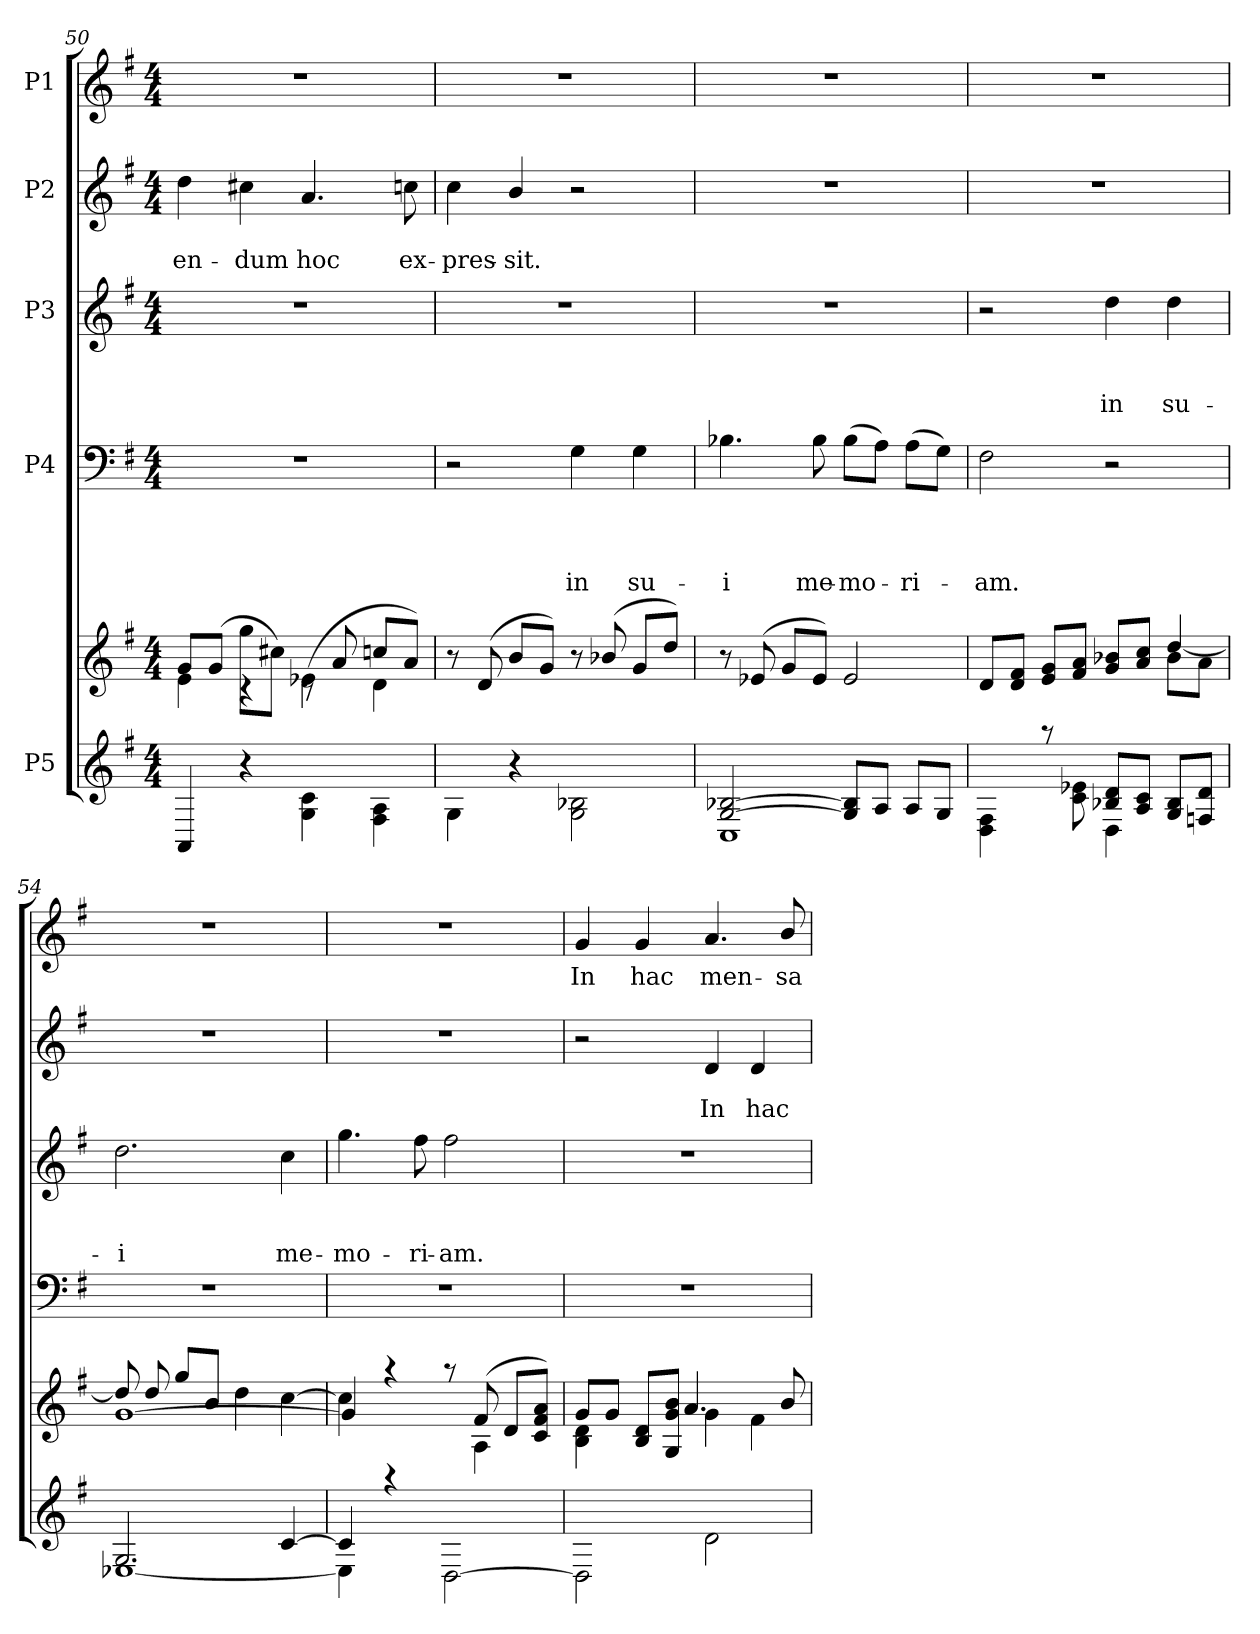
**kern	**kern	**kern	**text	**text	**text	**text	**kern	**text	**text	**text	**kern	**text	**text	**kern	**text
*part5	*part5	*part4	*part4	*part4	*part4	*part4	*part3	*part3	*part3	*part3	*part2	*part2	*part2	*part1	*part1
*staff6	*staff5	*staff4	*staff4	*staff4	*staff4	*staff4	*staff3	*staff3	*staff3	*staff3	*staff2	*staff2	*staff2	*staff1	*staff1
*I"P5	*	*I"P4	*	*	*	*	*I"P3	*	*	*	*I"P2	*	*	*I"P1	*
*clefG2	*clefG2	*clefF4	*	*	*	*	*clefG2	*	*	*	*clefG2	*	*	*clefG2	*
*k[f#]	*k[f#]	*k[f#]	*	*	*	*	*k[f#]	*	*	*	*k[f#]	*	*	*k[f#]	*
*G:	*G:	*G:	*	*	*	*	*G:	*	*	*	*G:	*	*	*G:	*
*M4/4	*M4/4	*M4/4	*	*	*	*	*M4/4	*	*	*	*M4/4	*	*	*M4/4	*
=50	=50	=50	=50	=50	=50	=50	=50	=50	=50	=50	=50	=50	=50	=50	=50
*^	*^	*	*	*	*	*	*	*	*	*	*	*	*	*	*
*	*^	*	*^	*	*	*	*	*	*	*	*	*	*	*	*	*	*
!	!	!	!	!	!	!	!	!	!	!	!	!	!	!	!	!	!LO:LY:b	!	!
4AA/	1ryy	1ryy	8g/L	4e\	1ryy	1r	.	.	.	.	1r	.	.	.	4dd\	.	-en-	1r	.
.	.	.	(<8g/J	.	.	.	.	.	.	.	.	.	.	.	.	.	.	.	.
!	!	!	!	!	!	!	!	!	!	!	!	!	!	!	!	!	!LO:LY:b	!	!
4r	.	.	8gg\L	4rc	.	.	.	.	.	.	.	.	.	.	4cc#X\	.	-dum	.	.
.	.	.	8cc#X\J)	.	.	.	.	.	.	.	.	.	.	.	.	.	.	.	.
!	!	!	!	!	!	!	!	!	!	!	!	!	!	!	!	!	!LO:LY:b	!	!
4G\ 4c\	.	.	(>4e-X\	8rc	.	.	.	.	.	.	.	.	.	.	4.a/	.	hoc	.	.
.	.	.	.	8a/	.	.	.	.	.	.	.	.	.	.	.	.	.	.	.
4F#\ 4A\	.	.	8ccn/L	4d\	.	.	.	.	.	.	.	.	.	.	.	.	.	.	.
!	!	!	!	!	!	!	!	!	!	!	!	!	!	!	!	!	!LO:LY:b	!	!
.	.	.	8a/J)	.	.	.	.	.	.	.	.	.	.	.	8ccn\	.	ex-	.	.
!!LO:LB:g=z
=51	=51	=51	=51	=51	=51	=51	=51	=51	=51	=51	=51	=51	=51	=51	=51	=51	=51	=51	=51
!	!	!	!	!	!	!	!	!	!	!	!	!	!	!	!	!	!LO:LY:b	!	!
4G\	1ryy	1ryy	8r	1ryy	1ryy	2r	.	.	.	.	1r	.	.	.	4cc\	.	-pres-	1r	.
.	.	.	(<8d/	.	.	.	.	.	.	.	.	.	.	.	.	.	.	.	.
!	!	!	!	!	!	!	!	!	!	!	!	!	!	!	!	!	!LO:LY:b	!	!
4r	.	.	8b/L	.	.	.	.	.	.	.	.	.	.	.	4b/	.	-sit.	.	.
.	.	.	8g/J)	.	.	.	.	.	.	.	.	.	.	.	.	.	.	.	.
!	!	!	!	!	!	!	!	!	!	!LO:LY:b	!	!	!	!	!	!	!	!	!
2G\ 2B-X\	.	.	8r	.	.	4G\	.	.	.	in	.	.	.	.	2r	.	.	.	.
.	.	.	(>8b-X/	.	.	.	.	.	.	.	.	.	.	.	.	.	.	.	.
!	!	!	!	!	!	!	!	!	!	!LO:LY:b	!	!	!	!	!	!	!	!	!
.	.	.	8g/L	.	.	4G\	.	.	.	su-	.	.	.	.	.	.	.	.	.
.	.	.	8dd/J)	.	.	.	.	.	.	.	.	.	.	.	.	.	.	.	.
=52	=52	=52	=52	=52	=52	=52	=52	=52	=52	=52	=52	=52	=52	=52	=52	=52	=52	=52	=52
!	!	!	!	!	!	!	!	!	!	!LO:LY:b	!	!	!	!	!	!	!	!	!
[<2G/ [>2B-X/	1C	1ryy	8r	1ryy	1ryy	4.B-X\	.	.	.	-i	1r	.	.	.	1r	.	.	1r	.
.	.	.	(<8e-X/	.	.	.	.	.	.	.	.	.	.	.	.	.	.	.	.
.	.	.	8g/L	.	.	.	.	.	.	.	.	.	.	.	.	.	.	.	.
!	!	!	!	!	!	!	!	!	!	!LO:LY:b	!	!	!	!	!	!	!	!	!
.	.	.	8e-/J)	.	.	8B-\	.	.	.	me-	.	.	.	.	.	.	.	.	.
!	!	!	!	!	!	!	!	!	!	!LO:LY:b	!	!	!	!	!	!	!	!	!
8G/] 8B-/]L	.	.	2e-/	.	.	(>8B-\L	.	.	.	-mo-	.	.	.	.	.	.	.	.	.
8A/J	.	.	.	.	.	8A\J)	.	.	.	.	.	.	.	.	.	.	.	.	.
!	!	!	!	!	!	!	!	!	!	!LO:LY:b	!	!	!	!	!	!	!	!	!
8A/L	.	.	.	.	.	(>8A\L	.	.	.	-ri-	.	.	.	.	.	.	.	.	.
8G/J	.	.	.	.	.	8G\J)	.	.	.	.	.	.	.	.	.	.	.	.	.
=53	=53	=53	=53	=53	=53	=53	=53	=53	=53	=53	=53	=53	=53	=53	=53	=53	=53	=53	=53
!	!	!	!	!	!	!	!	!	!	!LO:LY:b	!	!	!	!	!	!	!	!	!
4D\ 4F#\	2ryy	1ryy	8d/L	2.ryy	1ryy	2F#\	.	.	.	-am.	2r	.	.	.	1r	.	.	1r	.
.	.	.	8d/ 8f#/J	.	.	.	.	.	.	.	.	.	.	.	.	.	.	.	.
8raa	.	.	8e/ 8g/L	.	.	.	.	.	.	.	.	.	.	.	.	.	.	.	.
8c\ 8e-X\	.	.	8f#/ 8a/J	.	.	.	.	.	.	.	.	.	.	.	.	.	.	.	.
!	!	!	!	!	!	!	!	!	!	!	!	!	!	!LO:LY:b	!	!	!	!	!
8B-X/ 8d/L	4D\	.	8g/ 8b-X/L	.	.	2r	.	.	.	.	4dd\	.	.	in	.	.	.	.	.
8A/ 8c/J	.	.	8a/ 8cc/J	.	.	.	.	.	.	.	.	.	.	.	.	.	.	.	.
!	!	!	!	!	!	!	!	!	!	!	!	!	!	!LO:LY:b	!	!	!	!	!
8G/ 8B-/L	4ryy	.	8b-\L	[>4dd/	.	.	.	.	.	.	4dd\	.	.	su-	.	.	.	.	.
8Fn/ 8d/J	.	.	8a\J	.	.	.	.	.	.	.	.	.	.	.	.	.	.	.	.
=54	=54	=54	=54	=54	=54	=54	=54	=54	=54	=54	=54	=54	=54	=54	=54	=54	=54	=54	=54
!	!	!	!	!	!	!	!	!	!	!	!	!	!	!LO:LY:b	!	!	!	!	!
2.G/	[<1E-X	1ryy	8ryy	8dd/]	[<1g	1r	.	.	.	.	2.dd\	.	.	-i	1r	.	.	1r	.
.	.	.	8dd/	2..ryy	.	.	.	.	.	.	.	.	.	.	.	.	.	.	.
.	.	.	8gg/L	.	.	.	.	.	.	.	.	.	.	.	.	.	.	.	.
.	.	.	8b/J	.	.	.	.	.	.	.	.	.	.	.	.	.	.	.	.
.	.	.	4dd\	.	.	.	.	.	.	.	.	.	.	.	.	.	.	.	.
!	!	!	!	!	!	!	!	!	!	!	!	!	!	!LO:LY:b	!	!	!	!	!
[>4c/	.	.	[>4cc\	.	.	.	.	.	.	.	4cc\	.	.	me-	.	.	.	.	.
=55	=55	=55	=55	=55	=55	=55	=55	=55	=55	=55	=55	=55	=55	=55	=55	=55	=55	=55	=55
!	!	!	!	!	!	!	!	!	!	!	!	!	!	!LO:LY:b	!	!	!	!	!
4c/]	4E-\]	1ryy	4cc\]	2ryy	4g/]	1r	.	.	.	.	4.gg\	.	.	-mo-	1r	.	.	1r	.
4raa	2.ryy	.	4raa	.	2.ryy	.	.	.	.	.	.	.	.	.	.	.	.	.	.
!	!	!	!	!	!	!	!	!	!	!	!	!	!	!LO:LY:b	!	!	!	!	!
.	.	.	.	.	.	.	.	.	.	.	8ff#\	.	.	-ri-	.	.	.	.	.
!	!	!	!	!	!	!	!	!	!	!	!	!	!	!LO:LY:b	!	!	!	!	!
[>2D\	.	.	8raa	8ryy	.	.	.	.	.	.	2ff#\	.	.	-am.	.	.	.	.	.
.	.	.	(>8f#/	4A\	.	.	.	.	.	.	.	.	.	.	.	.	.	.	.
.	.	.	8d/L	.	.	.	.	.	.	.	.	.	.	.	.	.	.	.	.
.	.	.	8c/ 8f#/ 8a/J)	8ryy	.	.	.	.	.	.	.	.	.	.	.	.	.	.	.
=56	=56	=56	=56	=56	=56	=56	=56	=56	=56	=56	=56	=56	=56	=56	=56	=56	=56	=56	=56
!	!	!	!	!	!	!	!	!	!	!	!	!	!	!	!	!	!	!	!LO:LY:b
2D\]	1ryy	1ryy	8g/L	4B\ 4d\	1ryy	1r	.	.	.	.	1r	.	.	.	2r	.	.	4g/	In
.	.	.	8g/J	.	.	.	.	.	.	.	.	.	.	.	.	.	.	.	.
!	!	!	!	!	!	!	!	!	!	!	!	!	!	!	!	!	!	!	!LO:LY:b
.	.	.	8B/ 8d/L	4ryy	.	.	.	.	.	.	.	.	.	.	.	.	.	4g/	hac
.	.	.	8G/ 8g/ 8b/J	.	.	.	.	.	.	.	.	.	.	.	.	.	.	.	.
!	!	!	!	!	!	!	!	!	!	!	!	!	!	!	!	!	!LO:LY:b	!	!LO:LY:b
2d\	.	.	4g\	4.a/	.	.	.	.	.	.	.	.	.	.	4d/	.	In	4.a/	men-
!	!	!	!	!	!	!	!	!	!	!	!	!	!	!	!	!	!LO:LY:b	!	!
.	.	.	4f#\	.	.	.	.	.	.	.	.	.	.	.	4d/	.	hac	.	.
!	!	!	!	!	!	!	!	!	!	!	!	!	!	!	!	!	!	!	!LO:LY:b
.	.	.	.	8b/	.	.	.	.	.	.	.	.	.	.	.	.	.	8b/	-sa
*v	*v	*v	*	*	*	*	*	*	*	*	*	*	*	*	*	*	*	*	*
*	*v	*v	*v	*	*	*	*	*	*	*	*	*	*	*	*	*	*
=	=	=	=	=	=	=	=	=	=	=	=	=	=	=	=
*-	*-	*-	*-	*-	*-	*-	*-	*-	*-	*-	*-	*-	*-	*-	*-
